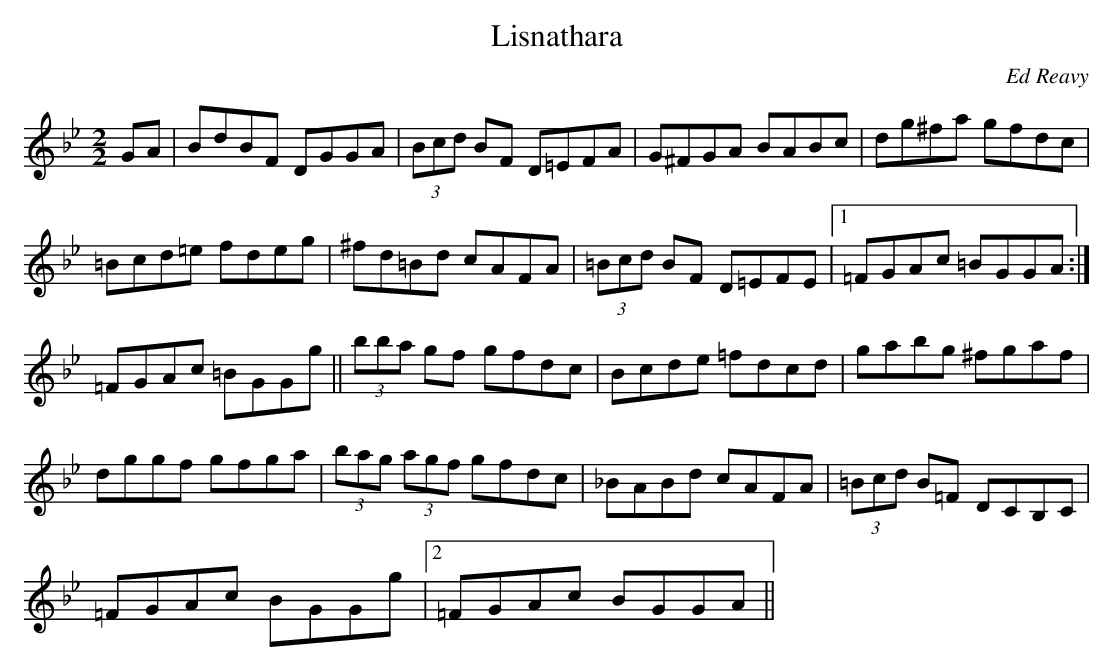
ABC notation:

X:1
T:Lisnathara
C:Ed Reavy
M:2/2
L:1/8
K:Bb
GA|BdBF DGGA|(3Bcd BF D=EFA|G^FGA BABc|dg^fa gfdc|
=Bcd=e fdeg|^fd=Bd cAFA|(3=Bcd BF D=EFE|1=FGAc =BGGA:|
2=FGAc =BGGg||(3bba gf gfdc|Bcde =fdcd|gabg ^fgaf|
dggf gfga|(3bag (3agf gfdc|_BABd cAFA|(3=Bcd B=F DCB,C|
1=FGAc BGGg|2=FGAc BGGA||
